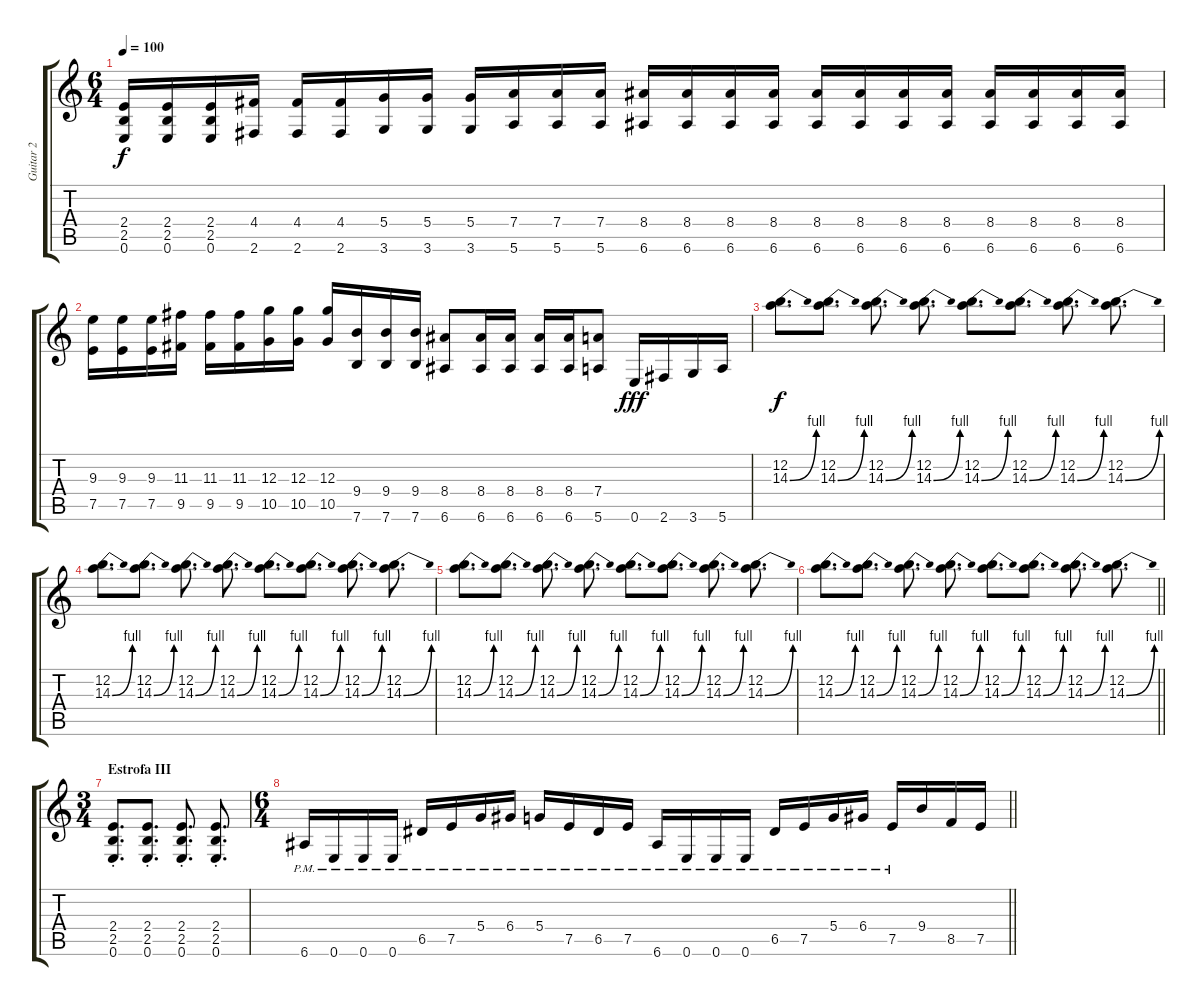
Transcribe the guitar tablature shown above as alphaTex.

\track ("Guitar 2" "Guitar 2") {instrument distortionguitar}
\staff {score tabs}
\tuning (E4 B3 G3 D3 A2 E2) {hide}
\ts (6 4)
\tempo 100
\clef g2
\ks c
(2.4 2.5 0.6).16{dy f} (2.4 2.5 0.6).16 (2.4 2.5 0.6).16 (4.4 2.6).16 (4.4 2.6).16 (4.4 2.6).16 (5.4 3.6).16 (5.4 3.6).16 (5.4 3.6).16 (7.4 5.6).16 (7.4 5.6).16 (7.4 5.6).16 (8.4 6.6).16 (8.4 6.6).16 (8.4 6.6).16 (8.4 6.6).16 (8.4 6.6).16 (8.4 6.6).16 (8.4 6.6).16 (8.4 6.6).16 (8.4 6.6).16 (8.4 6.6).16 (8.4 6.6).16 (8.4 6.6).16 |
(9.3 7.5).16 (9.3 7.5).16 (9.3 7.5).16 (11.3 9.5).16 (11.3 9.5).16 (11.3 9.5).16 (12.3 10.5).16 (12.3 10.5).16 (12.3 10.5).16 (9.4 7.6).16 (9.4 7.6).16 (9.4 7.6).16 (8.4 6.6).8 (8.4 6.6).16 (8.4 6.6).16 (8.4 6.6).16 (8.4 6.6).16 (7.4 5.6).8 0.6.16{dy fff} 2.6.16 3.6.16 5.6.16 |
(12.2 14.3{be (bend 0 0 60 4)}).8{d dy f instrument overdrivenguitar} (12.2 14.3{be (bend 0 0 60 4)}).8{d} (12.2 14.3{be (bend 0 0 60 4)}).8{d} (12.2 14.3{be (bend 0 0 60 4)}).8{d} (12.2 14.3{be (bend 0 0 60 4)}).8{d} (12.2 14.3{be (bend 0 0 60 4)}).8{d} (12.2 14.3{be (bend 0 0 60 4)}).8{d} (12.2 14.3{be (bend 0 0 60 4)}).8{d} |
(12.2 14.3{be (bend 0 0 60 4)}).8{d} (12.2 14.3{be (bend 0 0 60 4)}).8{d} (12.2 14.3{be (bend 0 0 60 4)}).8{d} (12.2 14.3{be (bend 0 0 60 4)}).8{d} (12.2 14.3{be (bend 0 0 60 4)}).8{d} (12.2 14.3{be (bend 0 0 60 4)}).8{d} (12.2 14.3{be (bend 0 0 60 4)}).8{d} (12.2 14.3{be (bend 0 0 60 4)}).8{d} |
(12.2 14.3{be (bend 0 0 60 4)}).8{d} (12.2 14.3{be (bend 0 0 60 4)}).8{d} (12.2 14.3{be (bend 0 0 60 4)}).8{d} (12.2 14.3{be (bend 0 0 60 4)}).8{d} (12.2 14.3{be (bend 0 0 60 4)}).8{d} (12.2 14.3{be (bend 0 0 60 4)}).8{d} (12.2 14.3{be (bend 0 0 60 4)}).8{d} (12.2 14.3{be (bend 0 0 60 4)}).8{d} |
\barLineRight lightlight
(12.2 14.3{be (bend 0 0 60 4)}).8{d} (12.2 14.3{be (bend 0 0 60 4)}).8{d} (12.2 14.3{be (bend 0 0 60 4)}).8{d} (12.2 14.3{be (bend 0 0 60 4)}).8{d} (12.2 14.3{be (bend 0 0 60 4)}).8{d} (12.2 14.3{be (bend 0 0 60 4)}).8{d} (12.2 14.3{be (bend 0 0 60 4)}).8{d} (12.2 14.3{be (bend 0 0 60 4)}).8{d} |
\ts (3 4)
\section ("" "Estrofa III")
(2.4{st} 2.5{st} 0.6{st}).8{d instrument distortionguitar} (2.4{st} 2.5{st} 0.6{st}).8{d} (2.4{st} 2.5{st} 0.6{st}).8{d} (2.4{st} 2.5{st} 0.6{st}).8{d} |
\ts (6 4)
\barLineRight lightlight
6.6{pm}.16 0.6{pm}.16 0.6{pm}.16 0.6{pm}.16 6.5{pm}.16 7.5{pm}.16 5.4{pm}.16 6.4{pm}.16 5.4{pm}.16 7.5{pm}.16 6.5{pm}.16 7.5{pm}.16 6.6{pm}.16 0.6{pm}.16 0.6{pm}.16 0.6{pm}.16 6.5{pm}.16 7.5{pm}.16 5.4{pm}.16 6.4{pm}.16 7.5{pm}.16 9.4.16 8.5.16 7.5.16
